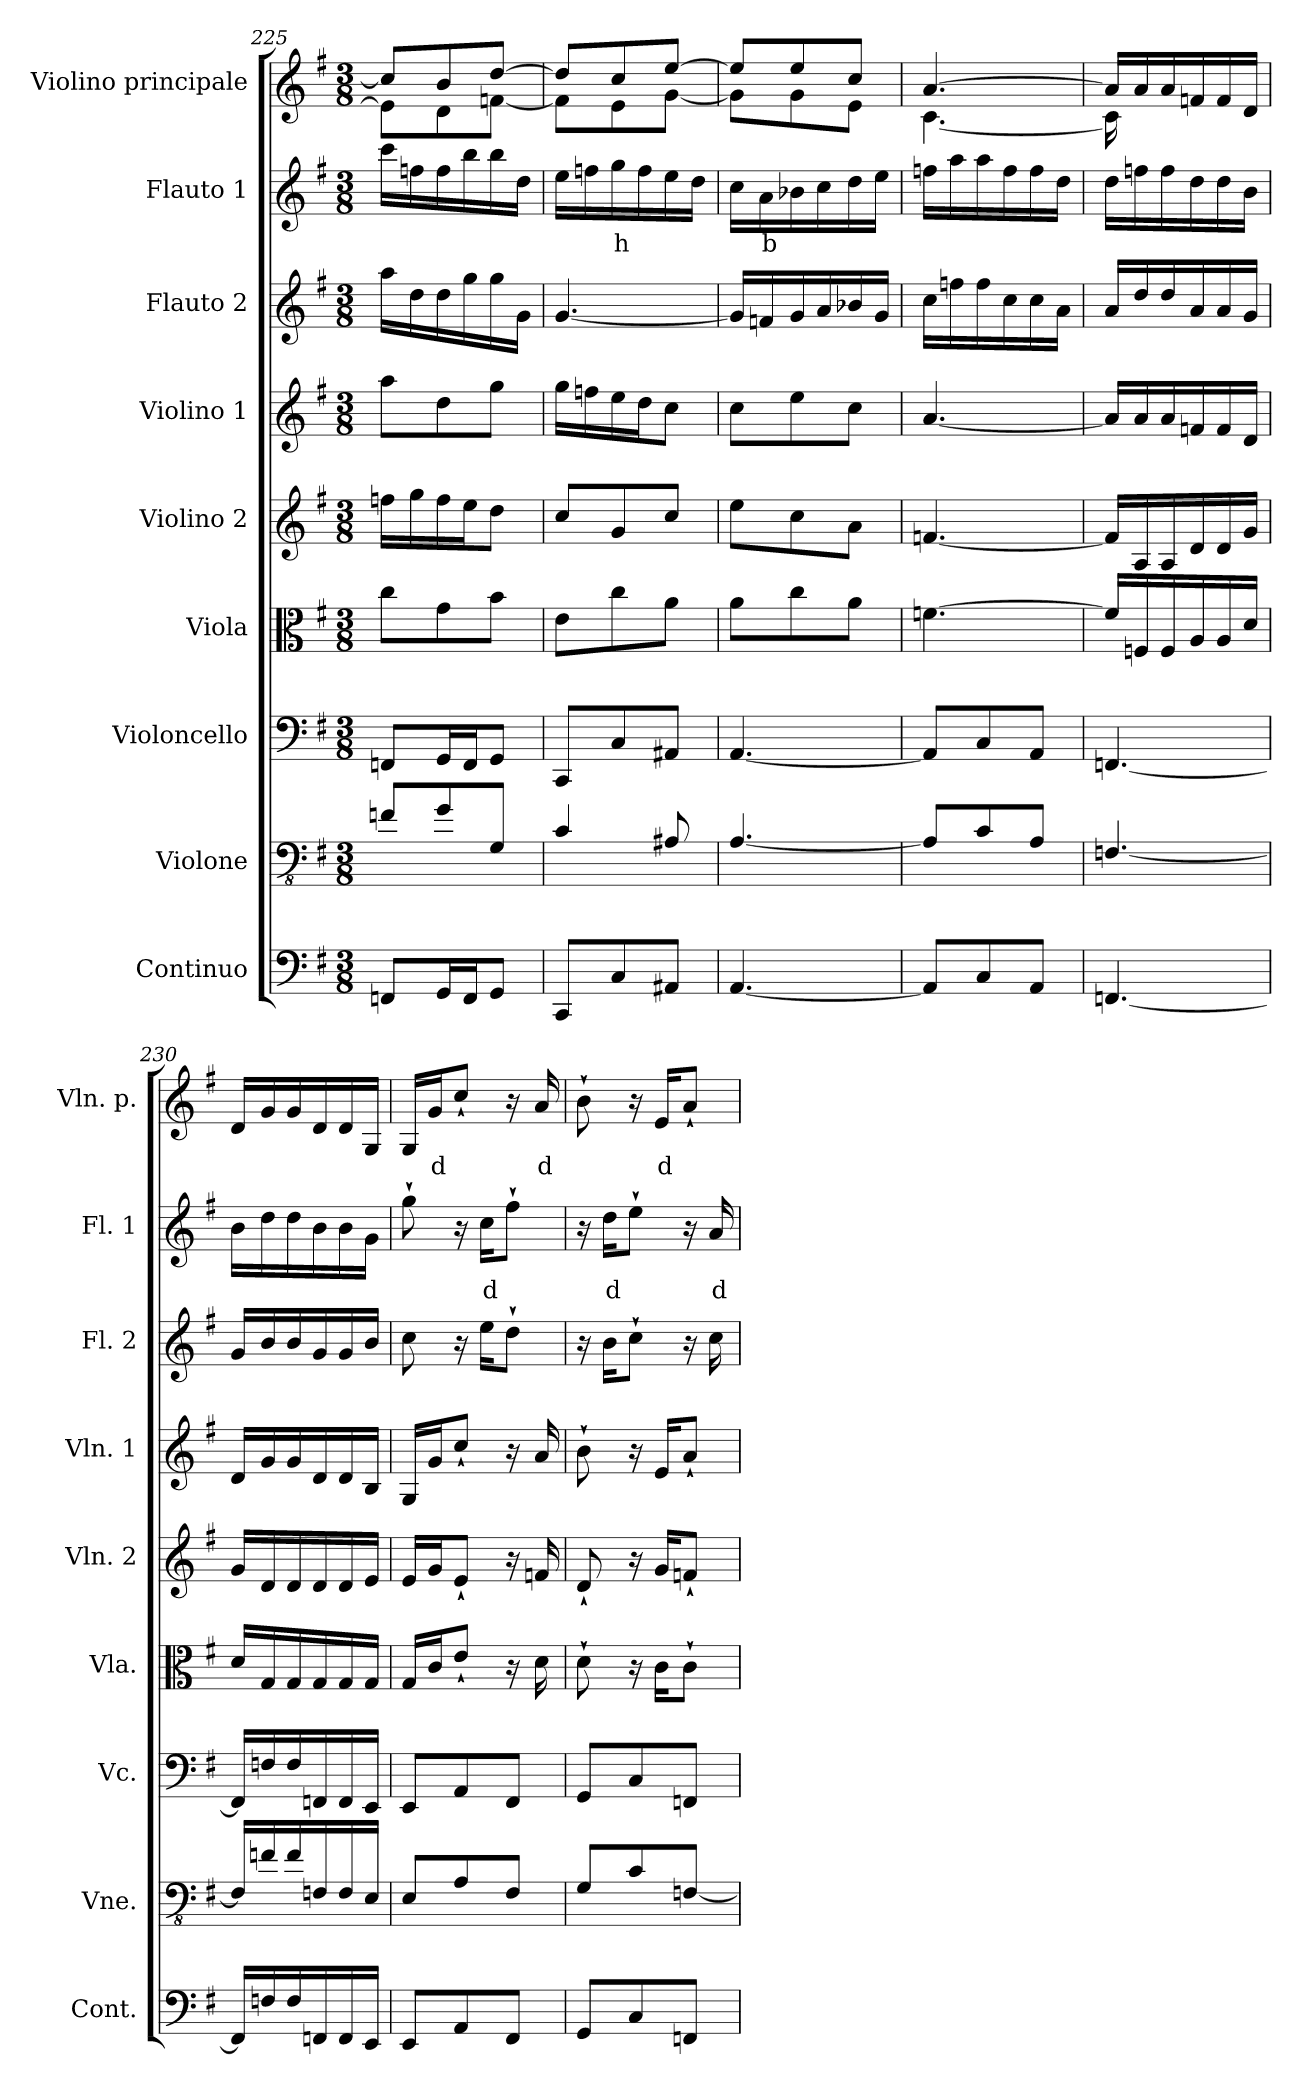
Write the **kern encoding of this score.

**kern	**kern	**kern	**kern	**kern	**kern	**kern	**kern	**text	**kern	**text
*part9	*part8	*part7	*part6	*part5	*part4	*part3	*part2	*part2	*part1	*part1
*staff9	*staff8	*staff7	*staff6	*staff5	*staff4	*staff3	*staff2	*staff2	*staff1	*staff1
*I"Continuo	*I"Violone	*I"Violoncello	*I"Viola	*I"Violino 2	*I"Violino 1	*I"Flauto 2	*I"Flauto 1	*	*I"Violino principale	*
*I'Cont.	*I'Vne.	*I'Vc.	*I'Vla.	*I'Vln. 2	*I'Vln. 1	*I'Fl. 2	*I'Fl. 1	*	*I'Vln. p.	*
*clefF4	*clefFv4	*clefF4	*clefC3	*clefG2	*clefG2	*clefG2	*clefG2	*	*clefG2	*
*	*ITrd7c12	*	*	*	*	*	*	*	*	*
*k[f#]	*k[f#]	*k[f#]	*k[f#]	*k[f#]	*k[f#]	*k[f#]	*k[f#]	*	*k[f#]	*
*M3/8	*M3/8	*M3/8	*M3/8	*M3/8	*M3/8	*M3/8	*M3/8	*	*M3/8	*
=225	=225	=225	=225	=225	=225	=225	=225	=225	=225	=225
*	*	*	*	*	*	*	*	*	*^	*
8FFn/L	8FFn/L	8FFn/L	8cc\L	16ffn\LL	8aa\L	16aa\LL	16ccc\LL	.	8cc/L]	8e\L]	.
.	.	.	.	16gg\	.	16dd\	16ffn\	.	.	.	.
16GG/L	8GG/	16GG/L	8g\	16ff\	8dd\	16dd\	16ff\	.	8b/	8d\	.
16FF/J	.	16FF/J	.	16ee\J	.	16gg\	16bb\	.	.	.	.
8GG/J	8GGG/J	8GG/J	8b\J	8dd\J	8gg\J	16gg\	16bb\	.	[8dd/J	[8fn\J	.
.	.	.	.	.	.	16g\JJ	16dd\JJ	.	.	.	.
=226	=226	=226	=226	=226	=226	=226	=226	=226	=226	=226	=226
8CC/L	4CC/	8CC/L	8e\L	8cc/L	16gg\LL	[4.g/	16ee\LL	.	8dd/L]	8f\L]	.
.	.	.	.	.	16ffn\	.	16ffn\	.	.	.	.
!	!	!	!	!	!	!	!	!LO:LY:color=#FF0000	!	!	!
8C/	.	8C/	8cc\	8g/	16ee\	.	16gg\	h	8cc/	8e\	.
.	.	.	.	.	16dd\J	.	16ff\	.	.	.	.
8AA#X/J	8AAA#X/	8AA#X/J	8a\J	8cc/J	8cc\J	.	16ee\	.	[8ee/J	[8g\J	.
.	.	.	.	.	.	.	16dd\JJ	.	.	.	.
=227	=227	=227	=227	=227	=227	=227	=227	=227	=227	=227	=227
[4.AA/	[4.AAA/	[4.AA/	8a\L	8ee\L	8cc\L	16g/LL]	16cc\LL	.	8ee/L]	8g\L]	.
!	!	!	!	!	!	!	!	!LO:LY:color=#FF0000	!	!	!
.	.	.	.	.	.	16fn/	16a\	b	.	.	.
.	.	.	8cc\	8cc\	8ee\	16g/	16b-X\	.	8ee/	8g\	.
.	.	.	.	.	.	16a/	16cc\	.	.	.	.
.	.	.	8a\J	8a\J	8cc\J	16b-X/	16dd\	.	8cc/J	8e\J	.
.	.	.	.	.	.	16g/JJ	16ee\JJ	.	.	.	.
=228	=228	=228	=228	=228	=228	=228	=228	=228	=228	=228	=228
8AA/L]	8AAA/L]	8AA/L]	[4.fn\	[4.fn/	[4.a/	16cc\LL	16ffn\LL	.	[4.a/	[4.c\	.
.	.	.	.	.	.	16ffn\	16aa\	.	.	.	.
8C/	8CC/	8C/	.	.	.	16ff\	16aa\	.	.	.	.
.	.	.	.	.	.	16cc\	16ff\	.	.	.	.
8AA/J	8AAA/J	8AA/J	.	.	.	16cc\	16ff\	.	.	.	.
.	.	.	.	.	.	16a\JJ	16dd\JJ	.	.	.	.
=229	=229	=229	=229	=229	=229	=229	=229	=229	=229	=229	=229
[4.FFn/	[4.FFFn/	[4.FFn/	16f/LL]	16f/LL]	16a/LL]	16a/LL	16dd\LL	.	16a/LL]	16c\]	.
.	.	.	16Fn/	16A/	16a/	16dd/	16ffn\	.	16a/	16ryy	.
.	.	.	16F/	16A/	16a/	16dd/	16ff\	.	16a/	4ryy	.
.	.	.	16A/	16d/	16fn/	16a/	16dd\	.	16fn/	.	.
.	.	.	16A/	16d/	16f/	16a/	16dd\	.	16f/	.	.
.	.	.	16d/JJ	16g/JJ	16d/JJ	16g/JJ	16b\JJ	.	16d/JJ	.	.
*	*	*	*	*	*	*	*	*	*v	*v	*
=230	=230	=230	=230	=230	=230	=230	=230	=230	=230	=230
16FF/LL]	16FFF/LL]	16FF/LL]	16d/LL	16g/LL	16d/LL	16g/LL	16b\LL	.	16d/LL	.
16Fn/	16FFn/	16Fn/	16G/	16d/	16g/	16b/	16dd\	.	16g/	.
16F/	16FF/	16F/	16G/	16d/	16g/	16b/	16dd\	.	16g/	.
16FFn/	16FFFn/	16FFn/	16G/	16d/	16d/	16g/	16b\	.	16d/	.
16FF/	16FFF/	16FF/	16G/	16d/	16d/	16g/	16b\	.	16d/	.
16EE/JJ	16EEE/JJ	16EE/JJ	16G/JJ	16e/JJ	16B/JJ	16b/JJ	16g\JJ	.	16G/JJ	.
=231	=231	=231	=231	=231	=231	=231	=231	=231	=231	=231
8EE/L	8EEE/L	8EE/L	16G/LL	16e/LL	16G/LL	8cc\	8gg`\	.	16G/LL	.
!	!	!	!	!	!	!	!	!	!	!LO:LY:color=#FF0000
.	.	.	16c/J	16g/J	16g/J	.	.	.	16g/J	d
8AA/	8AAA/	8AA/	8e`/J	8e`/J	8cc`/J	16r	16r	.	8cc`/J	.
!	!	!	!	!	!	!	!	!LO:LY:color=#FF0000	!	!
.	.	.	.	.	.	16ee\KL	16cc\KL	d	.	.
8FF#/J	8FFF#/J	8FF#/J	16r	16r	16r	8dd`\J	8ff#`\J	.	16r	.
!	!	!	!	!	!	!	!	!	!	!LO:LY:color=#FF0000
.	.	.	16d\	16fn/	16a/	.	.	.	16a/	d
=232	=232	=232	=232	=232	=232	=232	=232	=232	=232	=232
8GG/L	8GGG/L	8GG/L	8d`\	8d`/	8b`\	16r	16r	.	8b`\	.
!	!	!	!	!	!	!	!	!LO:LY:color=#FF0000	!	!
.	.	.	.	.	.	16b\KL	16dd\KL	d	.	.
8C/	8CC/	8C/	16r	16r	16r	8cc`\J	8ee`\J	.	16r	.
!	!	!	!	!	!	!	!	!	!	!LO:LY:color=#FF0000
.	.	.	16c\KL	16g/KL	16e/KL	.	.	.	16e/KL	d
8FFn/J	[8FFFn/J	8FFn/J	8c`\J	8fn`/J	8a`/J	16r	16r	.	8a`/J	.
!	!	!	!	!	!	!	!	!LO:LY:color=#FF0000	!	!
.	.	.	.	.	.	16cc\	16a/	d	.	.
=	=	=	=	=	=	=	=	=	=	=
*-	*-	*-	*-	*-	*-	*-	*-	*-	*-	*-
